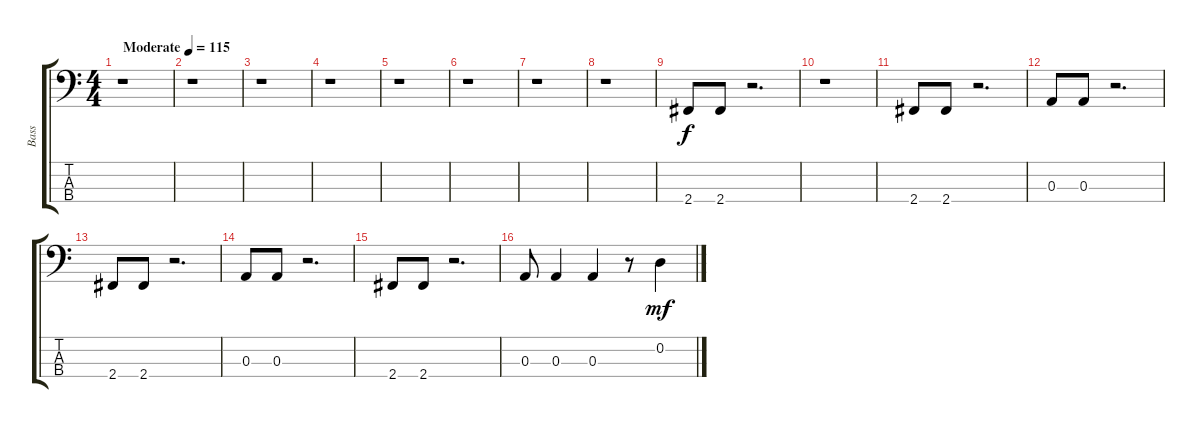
\track ("Bass" "Bass") {instrument electricbassfinger}
\staff {score tabs}
\tuning (G2 D2 A1 E1) {hide}
\ts (4 4)
\tempo (115 "Moderate")
\clef f4
\ks c
r.1{dy f instrument electricbassfinger} |
r.1 |
r.1 |
r.1 |
r.1 |
r.1 |
r.1 |
r.1 |
2.4.8 2.4.8 r.2{d} |
r.1 |
2.4.8 2.4.8 r.2{d} |
0.3.8 0.3.8 r.2{d} |
2.4.8 2.4.8 r.2{d} |
0.3.8 0.3.8 r.2{d} |
2.4.8 2.4.8 r.2{d} |
0.3.8 0.3.4 0.3.4 r.8 0.2.4{dy mf}
